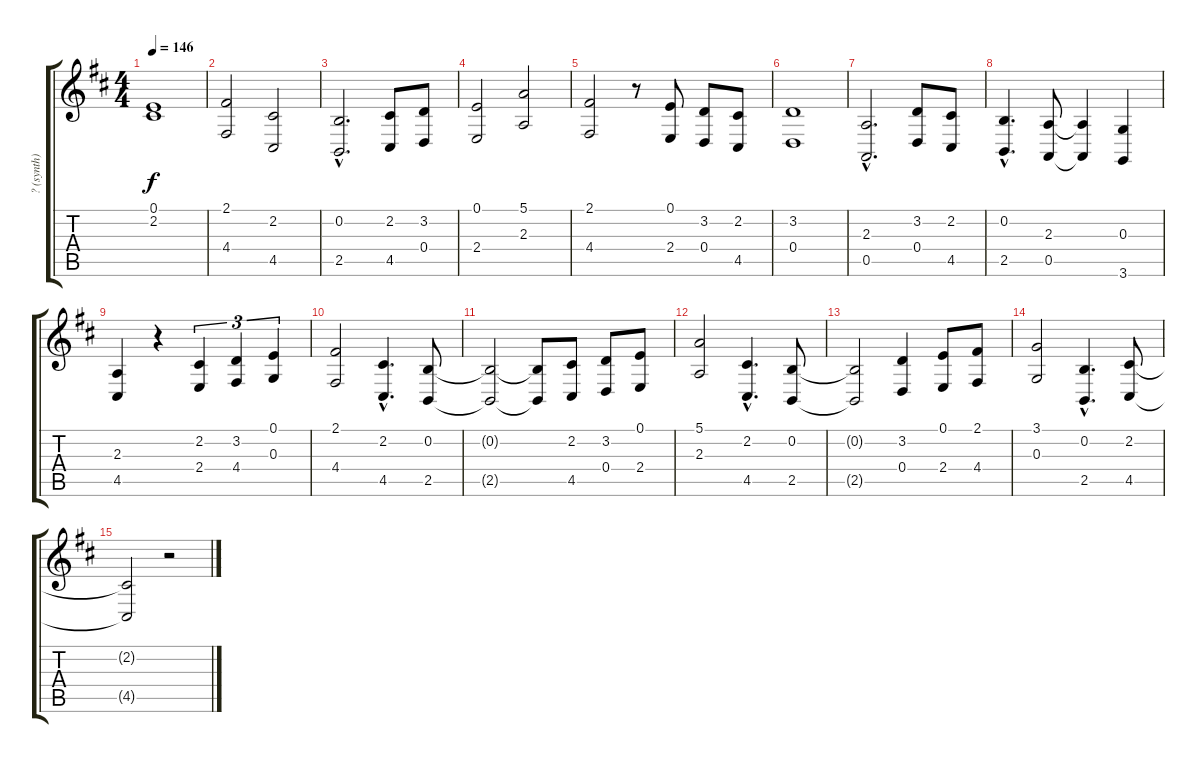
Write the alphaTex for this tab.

\track ("? (synth)" "? (synth)") {instrument stringensemble1}
\staff {score tabs}
\tuning (E4 B3 G3 D3 A2 E2) {hide}
\ts (4 4)
\tempo 146
\clef g2
\ks d
(0.1 2.2).1{dy f} |
(2.1 4.4).2 (2.2 4.5).2 |
(0.2{hac} 2.5{hac}).2{d} (2.2 4.5).8 (3.2 0.4).8 |
(0.1 2.4).2 (5.1 2.3).2 |
(2.1 4.4).2 r.8 (0.1 2.4).8 (3.2 0.4).8 (2.2 4.5).8 |
(3.2 0.4).1 |
(2.3{hac} 0.5{hac}).2{d} (3.2 0.4).8 (2.2 4.5).8 |
(0.2{hac} 2.5{hac}).4{d} (2.3 0.5).8 (2.3{t} 0.5{t}).4 (0.3 3.6).4 |
(2.3 4.5).4 r.4 (2.2 2.4).4{tu (3 2)} (3.2 4.4).4{tu (3 2)} (0.1 0.3).4{tu (3 2)} |
(2.1 4.4).2 (2.2{hac} 4.5{hac}).4{d} (0.2 2.5).8 |
(0.2{t} 2.5{t}).2 (0.2{t} 2.5{t}).8 (2.2 4.5).8 (3.2 0.4).8 (0.1 2.4).8 |
(5.1 2.3).2 (2.2{hac} 4.5{hac}).4{d} (0.2 2.5).8 |
(0.2{t} 2.5{t}).2 (3.2 0.4).4 (0.1 2.4).8 (2.1 4.4).8 |
(3.1 0.3).2 (0.2{hac} 2.5{hac}).4{d} (2.2 4.5).8 |
(2.2{t} 4.5{t}).2 r.2
